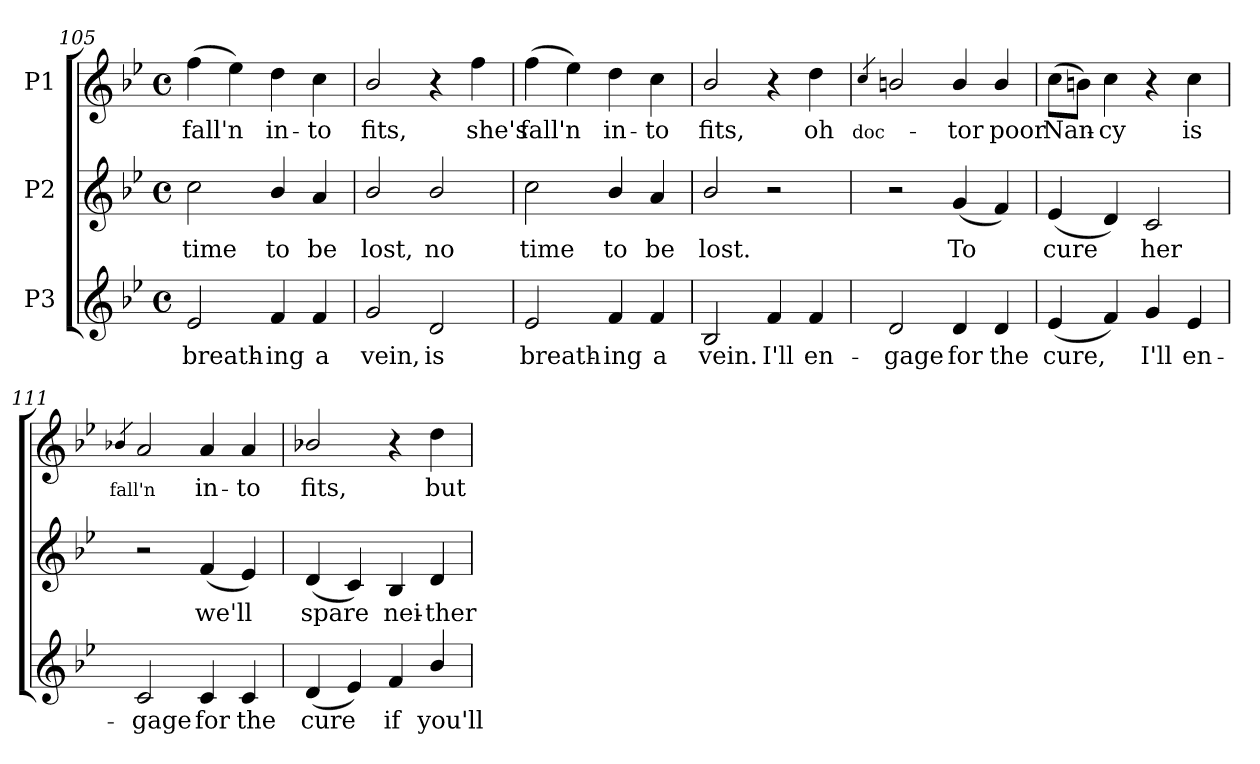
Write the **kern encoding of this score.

**kern	**text	**kern	**text	**kern	**text
*part3	*part3	*part2	*part2	*part1	*part1
*staff3	*staff3	*staff2	*staff2	*staff1	*staff1
*I"P3	*	*I"P2	*	*I"P1	*
*clefG2	*	*clefG2	*	*clefG2	*
*k[b-e-]	*	*k[b-e-]	*	*k[b-e-]	*
*B-:	*	*B-:	*	*B-:	*
*M4/4	*	*M4/4	*	*M4/4	*
*met(c)	*	*met(c)	*	*met(c)	*
=105	=105	=105	=105	=105	=105
!	!LO:LY:b:color=#000000	!	!	!	!
!	!	!	!LO:LY:b:color=#000000	!	!
!	!	!	!	!	!LO:LY:b:color=#000000
2e-i/	breath-	2cci\	time	(4ffi\	fall'n
.	.	.	.	4ee-i\)	.
!	!LO:LY:b:color=#000000	!	!	!	!
!	!	!	!LO:LY:b:color=#000000	!	!
!	!	!	!	!	!LO:LY:b:color=#000000
4fi/	-ing	4b-i/	to	4ddi\	in-
!	!LO:LY:b:color=#000000	!	!	!	!
!	!	!	!LO:LY:b:color=#000000	!	!
!	!	!	!	!	!LO:LY:b:color=#000000
4fi/	a	4ai/	be	4cci\	-to
!!LO:LB:g=z
=106	=106	=106	=106	=106	=106
!	!LO:LY:b:color=#000000	!	!	!	!
!	!	!	!LO:LY:b:color=#000000	!	!
!	!	!	!	!	!LO:LY:b:color=#000000
2gi/	vein,	2b-i/	lost,	2b-i/	fits,
!	!LO:LY:b:color=#000000	!	!	!	!
!	!	!	!LO:LY:b:color=#000000	!	!
2di/	is	2b-i/	no	4r	.
!	!	!	!	!	!LO:LY:b:color=#000000
.	.	.	.	4ffi\	she's
=107	=107	=107	=107	=107	=107
!	!LO:LY:b:color=#000000	!	!	!	!
!	!	!	!LO:LY:b:color=#000000	!	!
!	!	!	!	!	!LO:LY:b:color=#000000
2e-i/	breath-	2cci\	time	(4ffi\	fall'n
.	.	.	.	4ee-i\)	.
!	!LO:LY:b:color=#000000	!	!	!	!
!	!	!	!LO:LY:b:color=#000000	!	!
!	!	!	!	!	!LO:LY:b:color=#000000
4fi/	-ing	4b-i/	to	4ddi\	in-
!	!LO:LY:b:color=#000000	!	!	!	!
!	!	!	!LO:LY:b:color=#000000	!	!
!	!	!	!	!	!LO:LY:b:color=#000000
4fi/	a	4ai/	be	4cci\	-to
=108	=108	=108	=108	=108	=108
!	!LO:LY:b:color=#000000	!	!	!	!
!	!	!	!LO:LY:b:color=#000000	!	!
!	!	!	!	!	!LO:LY:b:color=#000000
2B-i/	vein.	2b-i/	lost.	2b-i/	fits,
!	!LO:LY:b:color=#000000	!	!	!	!
4fi/	I'll	2r	.	4r	.
!	!LO:LY:b:color=#000000	!	!	!	!
!	!	!	!	!	!LO:LY:b:color=#000000
4fi/	en-	.	.	4ddi\	oh
=109	=109	=109	=109	=109	=109
!	!	!	!	!	!LO:LY:b:color=#000000
.	.	.	.	4qcci/	doc-
!	!LO:LY:b:color=#000000	!	!	!	!
2di/	-gage	2r	.	2bni/	.
!	!LO:LY:b:color=#000000	!	!	!	!
!	!	!	!LO:LY:b:color=#000000	!	!
!	!	!	!	!	!LO:LY:b:color=#000000
4di/	for	(4gi/	To	4bi/	-tor
!	!LO:LY:b:color=#000000	!	!	!	!
!	!	!	!	!	!LO:LY:b:color=#000000
4di/	the	4fi/)	.	4bi/	poor
=110	=110	=110	=110	=110	=110
!	!LO:LY:b:color=#000000	!	!	!	!
!	!	!	!LO:LY:b:color=#000000	!	!
!	!	!	!	!	!LO:LY:b:color=#000000
(4e-i/	cure,	(4e-i/	cure	(8cci\L	Nan-
.	.	.	.	8bni\J)	.
!	!	!	!	!	!LO:LY:b:color=#000000
4fi/)	.	4di/)	.	4cci\	-cy
!	!LO:LY:b:color=#000000	!	!	!	!
!	!	!	!LO:LY:b:color=#000000	!	!
4gi/	I'll	2ci/	her	4r	.
!	!LO:LY:b:color=#000000	!	!	!	!
!	!	!	!	!	!LO:LY:b:color=#000000
4e-i/	en-	.	.	4cci\	is
=111	=111	=111	=111	=111	=111
!	!	!	!	!	!LO:LY:b:color=#000000
.	.	.	.	4qb-Xi/	fall'n
!	!LO:LY:b:color=#000000	!	!	!	!
2ci/	-gage	2r	.	2ai/	.
!	!LO:LY:b:color=#000000	!	!	!	!
!	!	!	!LO:LY:b:color=#000000	!	!
!	!	!	!	!	!LO:LY:b:color=#000000
4ci/	for	(4fi/	we'll	4ai/	in-
!	!LO:LY:b:color=#000000	!	!	!	!
!	!	!	!	!	!LO:LY:b:color=#000000
4ci/	the	4e-i/)	.	4ai/	-to
=112	=112	=112	=112	=112	=112
!	!LO:LY:b:color=#000000	!	!	!	!
!	!	!	!LO:LY:b:color=#000000	!	!
!	!	!	!	!	!LO:LY:b:color=#000000
(4di/	cure	(4di/	spare	2b-Xi/	fits,
4e-i/)	.	4ci/)	.	.	.
!	!LO:LY:b:color=#000000	!	!	!	!
!	!	!	!LO:LY:b:color=#000000	!	!
4fi/	if	4B-i/	nei-	4r	.
!	!LO:LY:b:color=#000000	!	!	!	!
!	!	!	!LO:LY:b:color=#000000	!	!
!	!	!	!	!	!LO:LY:b:color=#000000
4b-i/	you'll	4di/	-ther	4ddi\	but
=	=	=	=	=	=
*-	*-	*-	*-	*-	*-
